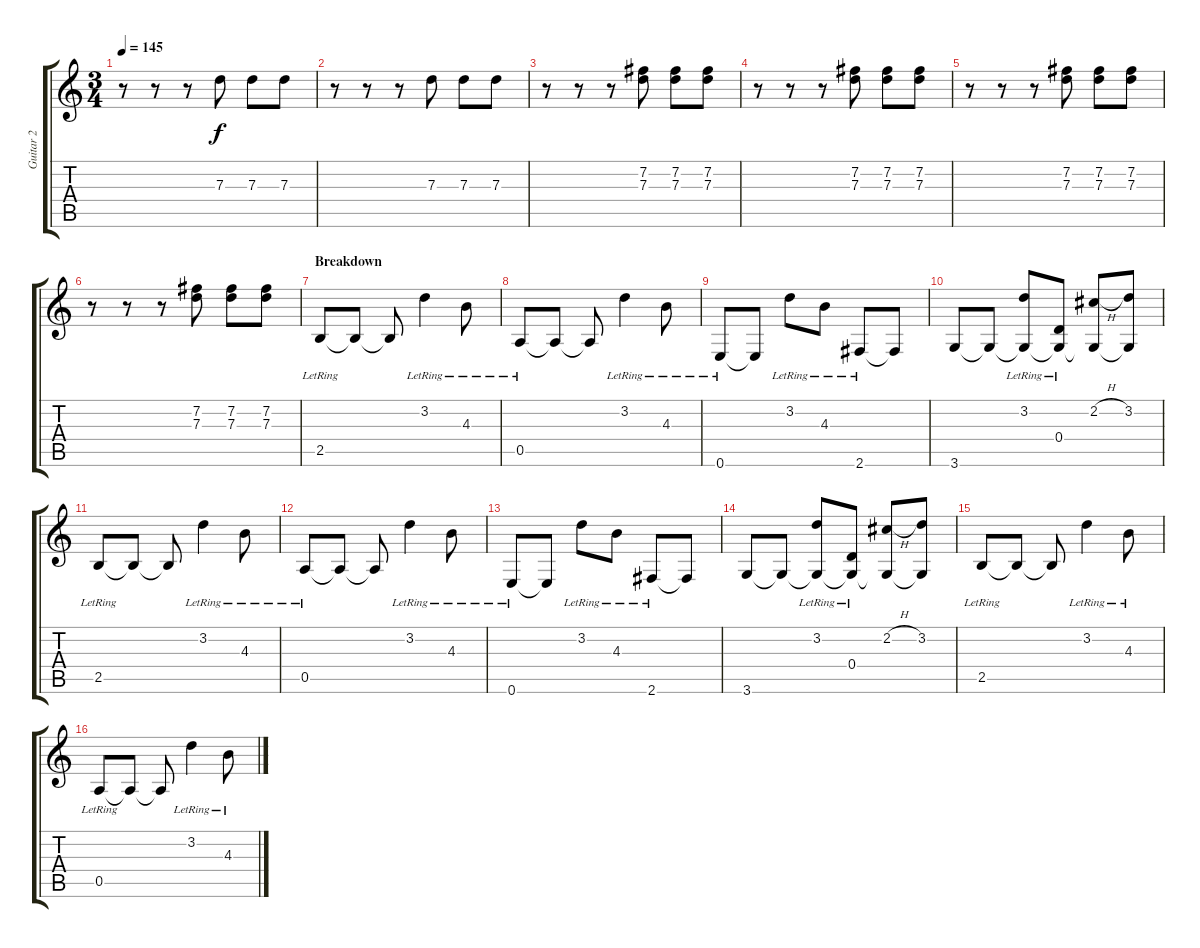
\track ("Guitar 2" "Guitar 2") {instrument overdrivenguitar}
\staff {score tabs}
\tuning (E4 B3 G3 D3 A2 E2) {hide}
\ts (3 4)
\tempo 145
\clef g2
\ks c
r.8{dy f} r.8 r.8 7.3.8 7.3.8 7.3.8 |
r.8 r.8 r.8 7.3.8 7.3.8 7.3.8 |
r.8 r.8 r.8 (7.2 7.3).8 (7.2 7.3).8 (7.2 7.3).8 |
r.8 r.8 r.8 (7.2 7.3).8 (7.2 7.3).8 (7.2 7.3).8 |
r.8 r.8 r.8 (7.2 7.3).8 (7.2 7.3).8 (7.2 7.3).8 |
r.8 r.8 r.8 (7.2 7.3).8 (7.2 7.3).8 (7.2 7.3).8 |
\section ("" "Breakdown")
2.5{lr}.8{instrument electricguitarclean} 2.5{t}.8 2.5{t}.8 3.2{lr}.4 4.3{lr}.8 |
0.5{lr}.8 0.5{t}.8 0.5{t}.8 3.2{lr}.4 4.3{lr}.8 |
0.6{lr}.8 0.6{t}.8 3.2{lr}.8 4.3{lr}.8 2.6{lr}.8 2.6{t}.8 |
3.6.8 3.6{t}.8 (3.2{lr} 3.6{t}).8 (0.4{lr} 3.6{t}).8 (2.2{h} 3.6{t}).8 (3.2 3.6{t}).8 |
2.5{lr}.8{instrument electricguitarclean} 2.5{t}.8 2.5{t}.8 3.2{lr}.4 4.3{lr}.8 |
0.5{lr}.8 0.5{t}.8 0.5{t}.8 3.2{lr}.4 4.3{lr}.8 |
0.6{lr}.8 0.6{t}.8 3.2{lr}.8 4.3{lr}.8 2.6{lr}.8 2.6{t}.8 |
3.6.8 3.6{t}.8 (3.2{lr} 3.6{t}).8 (0.4{lr} 3.6{t}).8 (2.2{h} 3.6{t}).8 (3.2 3.6{t}).8 |
2.5{lr}.8{instrument electricguitarclean} 2.5{t}.8 2.5{t}.8 3.2{lr}.4 4.3{lr}.8 |
0.5{lr}.8 0.5{t}.8 0.5{t}.8 3.2{lr}.4 4.3{lr}.8
